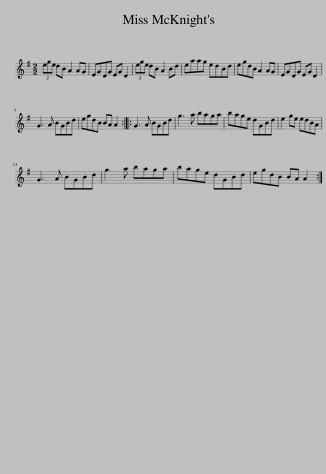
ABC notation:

X:1
L:1/8
M:2/2
I:linebreak $
K:G
V:1 treble
V:1
 (3ege dB A2 AG | EGDG EG D2 | (3ege dB A2 Bd | eaag edBd | egdB A2 AG | %5
 EGDG EG D2 |$ G3 A BGBd | egdB BA A2 :: G3 A BGBd | g3 a baga | %10
 bage dGBd | e2 ge edBA |$ G3 A BGBd | g3 a baga | bage dGBd | %15
 egdB BA A2 :| %16
